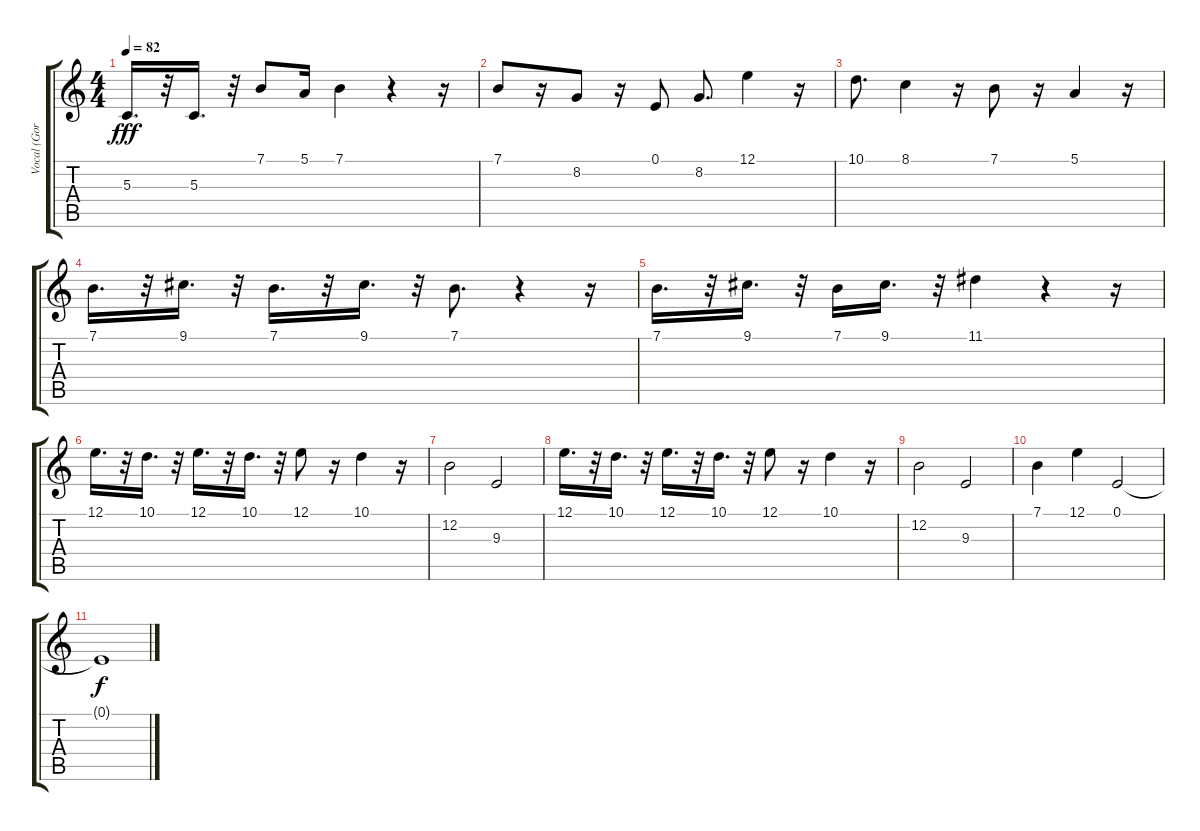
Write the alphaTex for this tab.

\track ("Vocal (Gorshok)" "Vocal (Gor") {instrument oboe}
\staff {score tabs}
\tuning (E4 B3 G3 D3 A2 E2) {hide}
\ts (4 4)
\tempo 82
\clef g2
\ks c
5.3.16{d dy fff} r.32 5.3.16{d} r.32 7.1.8 5.1.16 7.1.4 r.4 r.16 |
7.1.8 r.16 8.2.8 r.16 0.1.8 8.2.8{d} 12.1.4 r.16 |
10.1.8{d} 8.1.4 r.16 7.1.8 r.16 5.1.4 r.16 |
7.1.16{d} r.32 9.1.16{d} r.32 7.1.16{d} r.32 9.1.16{d} r.32 7.1.8{d} r.4 r.16 |
7.1.16{d} r.32 9.1.16{d} r.32 7.1.16 9.1.16{d} r.32 11.1.4 r.4 r.16 |
12.1.16{d} r.32 10.1.16{d} r.32 12.1.16{d} r.32 10.1.16{d} r.32 12.1.8 r.16 10.1.4 r.16 |
12.2.2 9.3.2 |
12.1.16{d} r.32 10.1.16{d} r.32 12.1.16{d} r.32 10.1.16{d} r.32 12.1.8 r.16 10.1.4 r.16 |
12.2.2 9.3.2 |
7.1.4 12.1.4 0.1.2 |
0.1{t}.1{dy f}
